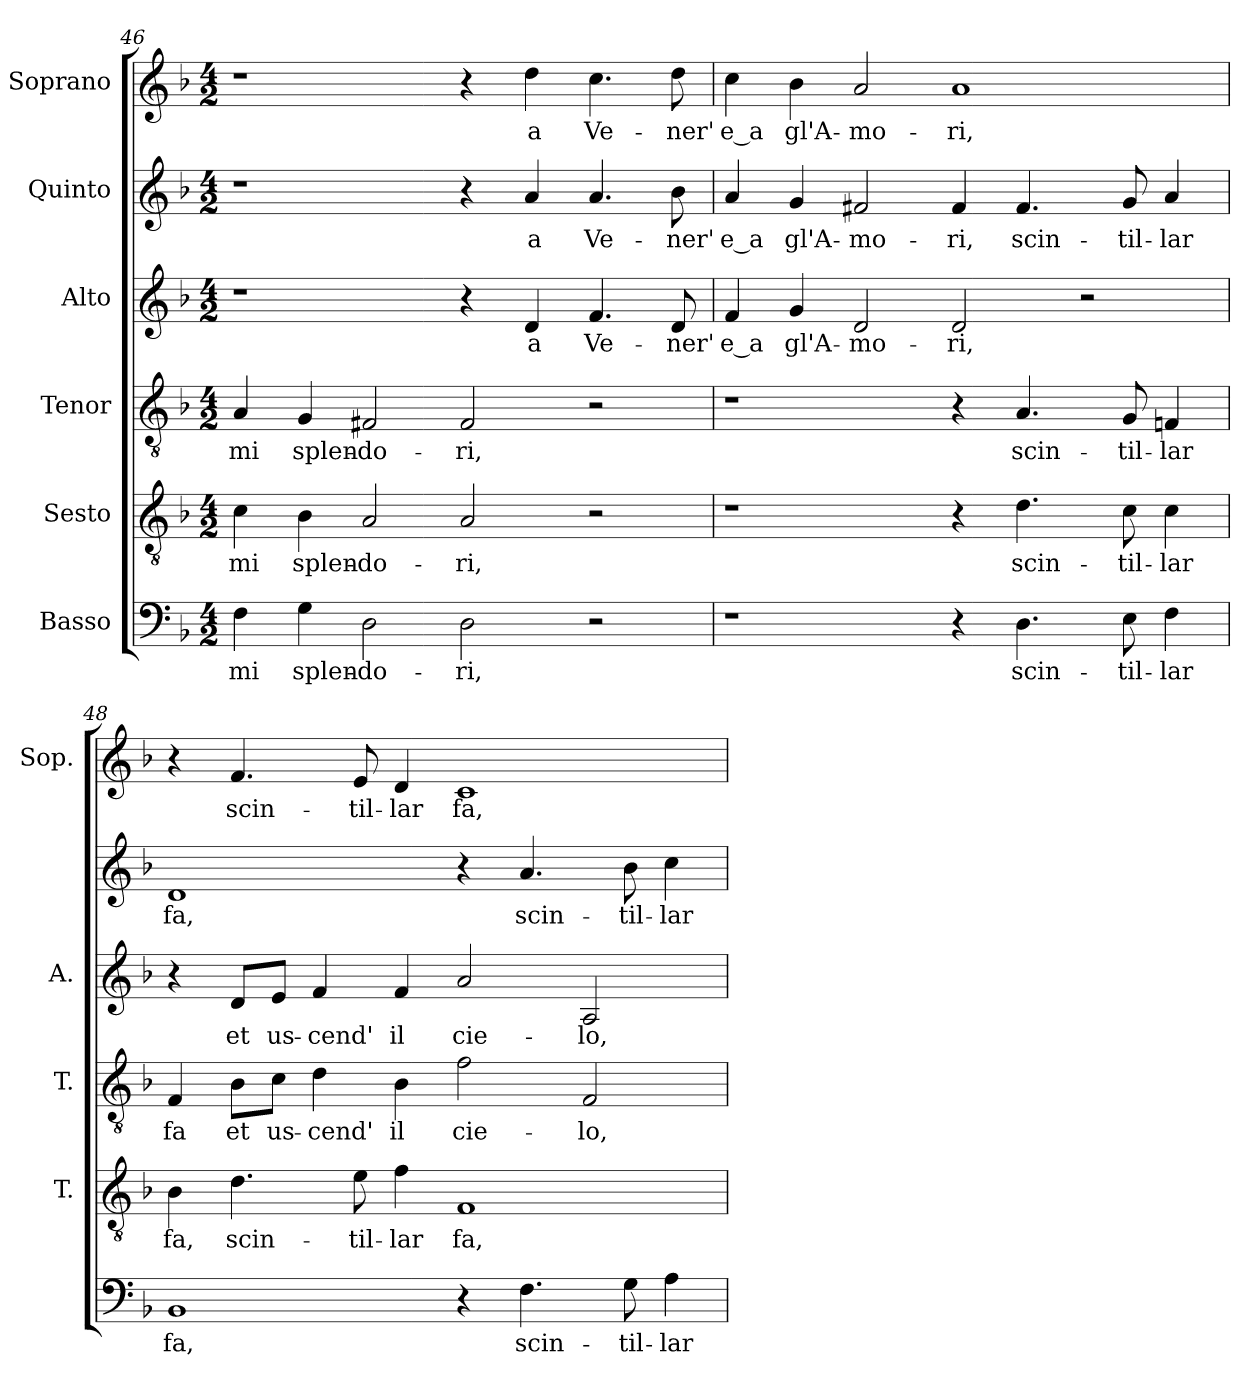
**kern	**text	**kern	**text	**kern	**text	**kern	**text	**kern	**text	**kern	**text
*part6	*part6	*part5	*part5	*part4	*part4	*part3	*part3	*part2	*part2	*part1	*part1
*staff6	*staff6	*staff5	*staff5	*staff4	*staff4	*staff3	*staff3	*staff2	*staff2	*staff1	*staff1
*I"Basso	*	*I"Sesto	*	*I"Tenor	*	*I"Alto	*	*I"Quinto	*	*I"Soprano	*
*	*	*I'T.	*	*I'T.	*	*I'A.	*	*	*	*I'Sop.	*
!!LO:LB:g=z
*clefF4	*	*clefGv2	*	*clefGv2	*	*clefG2	*	*clefG2	*	*clefG2	*
*	*	*ITrd7c12	*	*ITrd7c12	*	*	*	*	*	*	*
*k[b-]	*	*k[b-]	*	*k[b-]	*	*k[b-]	*	*k[b-]	*	*k[b-]	*
*F:	*	*F:	*	*F:	*	*F:	*	*F:	*	*F:	*
*M4/2	*	*M4/2	*	*M4/2	*	*M4/2	*	*M4/2	*	*M4/2	*
=46	=46	=46	=46	=46	=46	=46	=46	=46	=46	=46	=46
!	!LO:LY:b:color=#000000	!	!	!	!	!	!	!	!	!	!
!	!	!	!LO:LY:b:color=#000000	!	!	!	!	!	!	!	!
!	!	!	!	!	!LO:LY:b:color=#000000	!	!	!	!	!	!
4Fi\	-mi	4Ci\	-mi	4AAi/	-mi	1r	.	1r	.	1r	.
!	!LO:LY:b:color=#000000	!	!	!	!	!	!	!	!	!	!
!	!	!	!LO:LY:b:color=#000000	!	!	!	!	!	!	!	!
!	!	!	!	!	!LO:LY:b:color=#000000	!	!	!	!	!	!
4Gi\	splen-	4BB-i\	splen-	4GGi/	splen-	.	.	.	.	.	.
!	!LO:LY:b:color=#000000	!	!	!	!	!	!	!	!	!	!
!	!	!	!LO:LY:b:color=#000000	!	!	!	!	!	!	!	!
!	!	!	!	!	!LO:LY:b:color=#000000	!	!	!	!	!	!
2Di\	-do-	2AAi/	-do-	2FF#Xi/	-do-	.	.	.	.	.	.
!	!LO:LY:b:color=#000000	!	!	!	!	!	!	!	!	!	!
!	!	!	!LO:LY:b:color=#000000	!	!	!	!	!	!	!	!
!	!	!	!	!	!LO:LY:b:color=#000000	!	!	!	!	!	!
2Di\	-ri,	2AAi/	-ri,	2FF#i/	-ri,	4r	.	4r	.	4r	.
!	!	!	!	!	!	!	!LO:LY:b:color=#000000	!	!	!	!
!	!	!	!	!	!	!	!	!	!LO:LY:b:color=#000000	!	!
!	!	!	!	!	!	!	!	!	!	!	!LO:LY:b:color=#000000
.	.	.	.	.	.	4di/	a	4ai/	a	4ddi\	a
!	!	!	!	!	!	!	!LO:LY:b:color=#000000	!	!	!	!
!	!	!	!	!	!	!	!	!	!LO:LY:b:color=#000000	!	!
!	!	!	!	!	!	!	!	!	!	!	!LO:LY:b:color=#000000
2r	.	2r	.	2r	.	4.fi/	Ve-	4.ai/	Ve-	4.cci\	Ve-
!	!	!	!	!	!	!	!LO:LY:b:color=#000000	!	!	!	!
!	!	!	!	!	!	!	!	!	!LO:LY:b:color=#000000	!	!
!	!	!	!	!	!	!	!	!	!	!	!LO:LY:b:color=#000000
.	.	.	.	.	.	8di/	-ner'	8b-i\	-ner'	8ddi\	-ner'
=47	=47	=47	=47	=47	=47	=47	=47	=47	=47	=47	=47
!	!	!	!	!	!	!	!LO:LY:b:color=#000000	!	!	!	!
!	!	!	!	!	!	!	!	!	!LO:LY:b:color=#000000	!	!
!	!	!	!	!	!	!	!	!	!	!	!LO:LY:b:color=#000000
1r	.	1r	.	1r	.	4fi/	e_a	4ai/	e_a	4cci\	e_a
!	!	!	!	!	!	!	!LO:LY:b:color=#000000	!	!	!	!
!	!	!	!	!	!	!	!	!	!LO:LY:b:color=#000000	!	!
!	!	!	!	!	!	!	!	!	!	!	!LO:LY:b:color=#000000
.	.	.	.	.	.	4gi/	gl'A-	4gi/	gl'A-	4b-i\	gl'A-
!	!	!	!	!	!	!	!LO:LY:b:color=#000000	!	!	!	!
!	!	!	!	!	!	!	!	!	!LO:LY:b:color=#000000	!	!
!	!	!	!	!	!	!	!	!	!	!	!LO:LY:b:color=#000000
.	.	.	.	.	.	2di/	-mo-	2f#Xi/	-mo-	2ai/	-mo-
!	!	!	!	!	!	!	!LO:LY:b:color=#000000	!	!	!	!
!	!	!	!	!	!	!	!	!	!LO:LY:b:color=#000000	!	!
!	!	!	!	!	!	!	!	!	!	!	!LO:LY:b:color=#000000
4r	.	4r	.	4r	.	2di/	-ri,	4f#i/	-ri,	1ai	-ri,
!	!LO:LY:b:color=#000000	!	!	!	!	!	!	!	!	!	!
!	!	!	!LO:LY:b:color=#000000	!	!	!	!	!	!	!	!
!	!	!	!	!	!LO:LY:b:color=#000000	!	!	!	!	!	!
!	!	!	!	!	!	!	!	!	!LO:LY:b:color=#000000	!	!
4.Di\	scin-	4.Di\	scin-	4.AAi/	scin-	.	.	4.f#i/	scin-	.	.
.	.	.	.	.	.	2r	.	.	.	.	.
!	!LO:LY:b:color=#000000	!	!	!	!	!	!	!	!	!	!
!	!	!	!LO:LY:b:color=#000000	!	!	!	!	!	!	!	!
!	!	!	!	!	!LO:LY:b:color=#000000	!	!	!	!	!	!
!	!	!	!	!	!	!	!	!	!LO:LY:b:color=#000000	!	!
8Ei\	-til-	8Ci\	-til-	8GGi/	-til-	.	.	8gi/	-til-	.	.
!	!LO:LY:b:color=#000000	!	!	!	!	!	!	!	!	!	!
!	!	!	!LO:LY:b:color=#000000	!	!	!	!	!	!	!	!
!	!	!	!	!	!LO:LY:b:color=#000000	!	!	!	!	!	!
!	!	!	!	!	!	!	!	!	!LO:LY:b:color=#000000	!	!
4Fi\	-lar	4Ci\	-lar	4FFni/	-lar	.	.	4ai/	-lar	.	.
=48	=48	=48	=48	=48	=48	=48	=48	=48	=48	=48	=48
!	!LO:LY:b:color=#000000	!	!	!	!	!	!	!	!	!	!
!	!	!	!LO:LY:b:color=#000000	!	!	!	!	!	!	!	!
!	!	!	!	!	!LO:LY:b:color=#000000	!	!	!	!	!	!
!	!	!	!	!	!	!	!	!	!LO:LY:b:color=#000000	!	!
1BB-i	fa,	4BB-i\	fa,	4FFi/	fa	4r	.	1di	fa,	4r	.
!	!	!	!LO:LY:b:color=#000000	!	!	!	!	!	!	!	!
!	!	!	!	!	!LO:LY:b:color=#000000	!	!	!	!	!	!
!	!	!	!	!	!	!	!LO:LY:b:color=#000000	!	!	!	!
!	!	!	!	!	!	!	!	!	!	!	!LO:LY:b:color=#000000
.	.	4.Di\	scin-	8BB-i\L	et	8di/L	et	.	.	4.fi/	scin-
!	!	!	!	!	!LO:LY:b:color=#000000	!	!	!	!	!	!
!	!	!	!	!	!	!	!LO:LY:b:color=#000000	!	!	!	!
.	.	.	.	8Ci\J	us-	8ei/J	us-	.	.	.	.
!	!	!	!	!	!LO:LY:b:color=#000000	!	!	!	!	!	!
!	!	!	!	!	!	!	!LO:LY:b:color=#000000	!	!	!	!
.	.	.	.	4Di\	-cend'	4fi/	-cend'	.	.	.	.
!	!	!	!LO:LY:b:color=#000000	!	!	!	!	!	!	!	!
!	!	!	!	!	!	!	!	!	!	!	!LO:LY:b:color=#000000
.	.	8Ei\	-til-	.	.	.	.	.	.	8ei/	-til-
!	!	!	!LO:LY:b:color=#000000	!	!	!	!	!	!	!	!
!	!	!	!	!	!LO:LY:b:color=#000000	!	!	!	!	!	!
!	!	!	!	!	!	!	!LO:LY:b:color=#000000	!	!	!	!
!	!	!	!	!	!	!	!	!	!	!	!LO:LY:b:color=#000000
.	.	4Fi\	-lar	4BB-i\	il	4fi/	il	.	.	4di/	-lar
!	!	!	!LO:LY:b:color=#000000	!	!	!	!	!	!	!	!
!	!	!	!	!	!LO:LY:b:color=#000000	!	!	!	!	!	!
!	!	!	!	!	!	!	!LO:LY:b:color=#000000	!	!	!	!
!	!	!	!	!	!	!	!	!	!	!	!LO:LY:b:color=#000000
4r	.	1FFi	fa,	2Fi\	cie-	2ai/	cie-	4r	.	1ci	fa,
!	!LO:LY:b:color=#000000	!	!	!	!	!	!	!	!	!	!
!	!	!	!	!	!	!	!	!	!LO:LY:b:color=#000000	!	!
4.Fi\	scin-	.	.	.	.	.	.	4.ai/	scin-	.	.
!	!	!	!	!	!LO:LY:b:color=#000000	!	!	!	!	!	!
!	!	!	!	!	!	!	!LO:LY:b:color=#000000	!	!	!	!
.	.	.	.	2FFi/	-lo,	2Ai/	-lo,	.	.	.	.
!	!LO:LY:b:color=#000000	!	!	!	!	!	!	!	!	!	!
!	!	!	!	!	!	!	!	!	!LO:LY:b:color=#000000	!	!
8Gi\	-til-	.	.	.	.	.	.	8b-i\	-til-	.	.
!	!LO:LY:b:color=#000000	!	!	!	!	!	!	!	!	!	!
!	!	!	!	!	!	!	!	!	!LO:LY:b:color=#000000	!	!
4Ai\	-lar	.	.	.	.	.	.	4cci\	-lar	.	.
=	=	=	=	=	=	=	=	=	=	=	=
*-	*-	*-	*-	*-	*-	*-	*-	*-	*-	*-	*-
